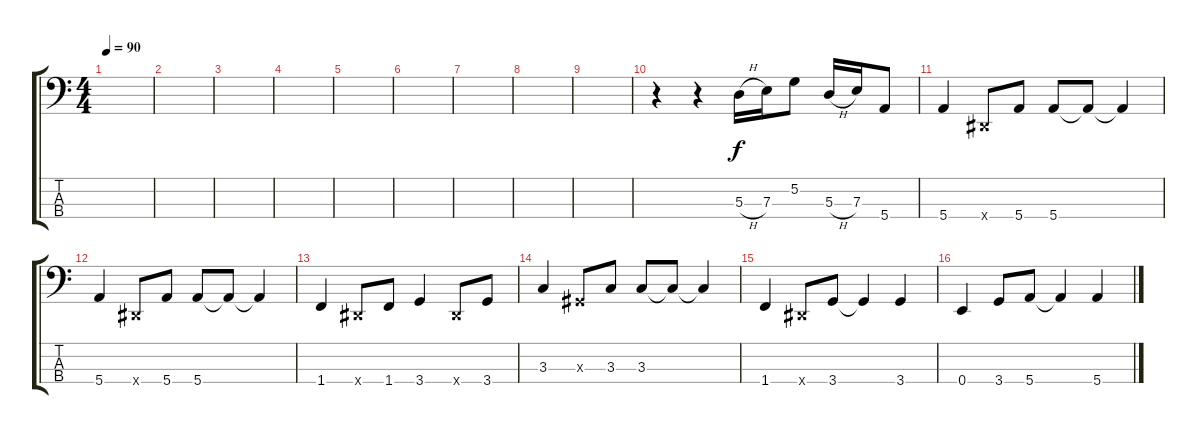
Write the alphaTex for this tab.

\track "" {instrument electricbassfinger}
\staff {score tabs}
\tuning (G2 D2 A1 E1) {hide}
\ts (4 4)
\tempo 90
\clef f4
\ks c
|
|
|
|
|
|
|
|
|
r.4 r.4 5.3{h}.16 7.3.16 5.2.8 5.3{h}.16 7.3.16 5.4.8 |
5.4.4 -1.4{x}.8 5.4.8 5.4.8 5.4{t}.8 5.4{t}.4 |
5.4.4 -1.4{x}.8 5.4.8 5.4.8 5.4{t}.8 5.4{t}.4 |
1.4.4 -1.4{x}.8 1.4.8 3.4.4 -1.4{x}.8 3.4.8 |
3.3.4 -1.3{x}.8 3.3.8 3.3.8 3.3{t}.8 3.3{t}.4 |
1.4.4 -1.4{x}.8 3.4.8 3.4{t}.4 3.4.4 |
0.4.4 3.4.8 5.4.8 5.4{t}.4 5.4.4
